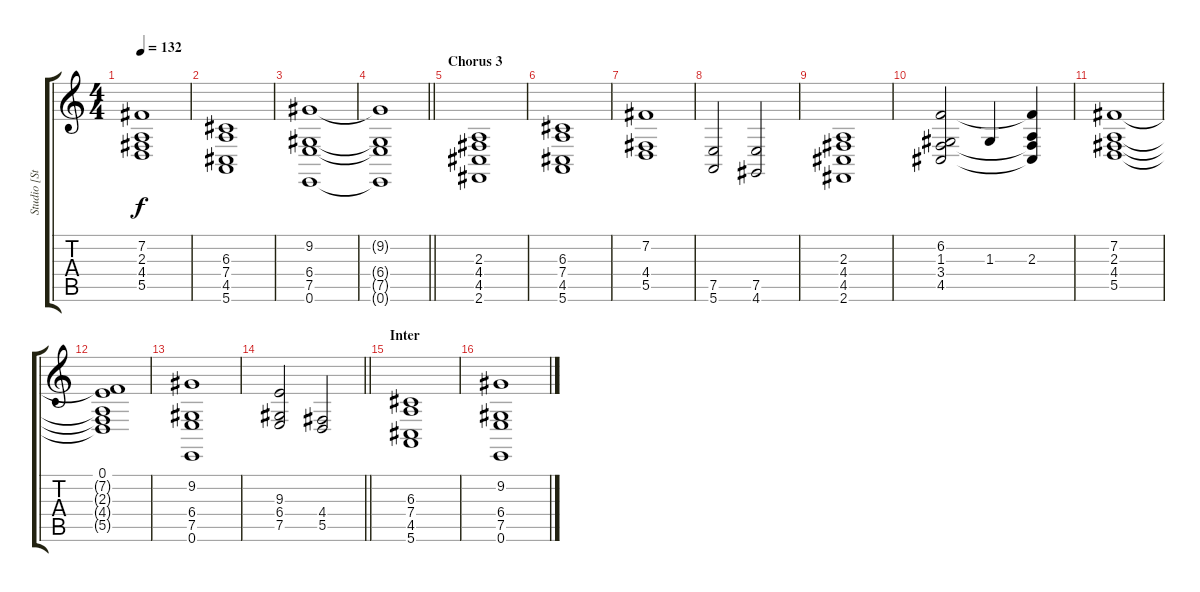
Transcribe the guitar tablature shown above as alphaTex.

\track ("Studio [Strings/FX]" "Studio [St") {instrument stringensemble1}
\staff {score tabs}
\tuning (E4 B3 G3 D3 A2 E2) {hide}
\ts (4 4)
\tempo 132
\clef g2
\ks c
(7.2 2.3 4.4 5.5).1{dy f} |
(6.3 7.4 4.5 5.6).1 |
(9.2 6.4 7.5 0.6).1 |
\barLineRight lightlight
(9.2{t} 6.4{t} 7.5{t} 0.6{t}).1 |
\section ("" "Chorus 3")
(2.3 4.4 4.5 2.6).1 |
(6.3 7.4 4.5 5.6).1 |
(7.2 4.4 5.5).1 |
(7.5 5.6).2 (7.5 4.6).2 |
(2.3 4.4 4.5 2.6).1 |
(6.2 1.3 3.4 4.5).2 1.3.4 (6.2{t} 2.3 3.4{t} 4.5{t}).4 |
(7.2 2.3 4.4 5.5).1 |
(0.1 7.2{t} 2.3{t} 4.4{t} 5.5{t}).1 |
(9.2 6.4 7.5 0.6).1 |
\barLineRight lightlight
(9.3 6.4 7.5).2 (4.4 5.5).2 |
\section ("" "Inter")
(6.3 7.4 4.5 5.6).1{volume 8} |
(9.2 6.4 7.5 0.6).1
